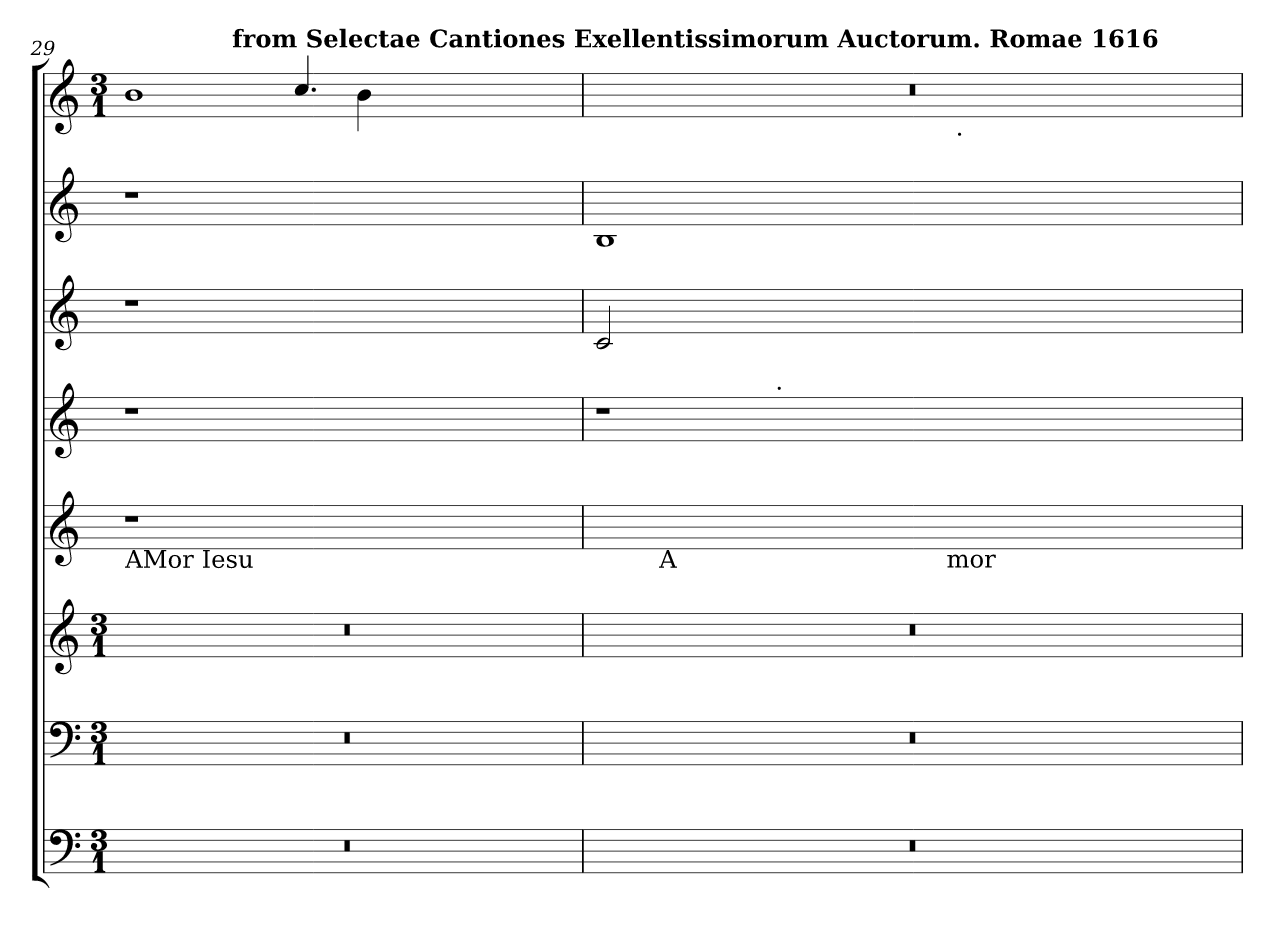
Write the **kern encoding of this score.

**kern	**kern	**kern	**kern	**kern	**kern	**kern	**kern	**text
*part8	*part7	*part6	*part5	*part4	*part3	*part2	*part1	*part1
*staff8	*staff7	*staff6	*staff5	*staff4	*staff3	*staff2	*staff1	*staff1
!!LO:PB:g=z
*clefF4	*clefF4	*clefG2	*clefG2	*clefG2	*clefG2	*clefG2	*clefG2	*
*k[]	*k[]	*k[]	*k[]	*k[]	*k[]	*k[]	*k[]	*
*C:	*C:	*C:	*C:	*C:	*C:	*C:	*C:	*
*M3/1	*M3/1	*M3/1	*	*	*	*	*M3/1	*
=29	=29	=29	=29	=29	=29	=29	=29	=29
!	!	!	!LO:TX:b:t=AMor Iesu	!	!	!	!	!
*	*	*	*	*	*	*	*^	*
0.r	0.r	0.r	1r	1r	1r	1r	1b	2ryy	.
.	.	.	.	.	.	.	.	8ryy	.
!	!	!	!	!	!	!	!	!LO:TX:a:B:t=from Selectae Cantiones Exellentissimorum Auctorum. Romae 1616	!
.	.	.	.	.	.	.	.	1ryy	.
!	!	!	!	!	!	!	!LO:N:head=solid	!	!
.	.	.	0ryy	0ryy	0ryy	0ryy	4.cc/	.	.
!	!	!	!	!	!	!	!LO:N:head=solid	!	!
.	.	.	.	.	.	.	4b\	.	.
.	.	.	.	.	.	.	1ryy	1ryy	.
.	.	.	.	.	.	.	4.ryy	4.ryy	.
=30	=30	=30	=30	=30	=30	=30	=30	=30	=30
*	*	*	*	*^	*	*	*	*	*
0.r	0.r	0.r	4ryy	1r	2ryy	2c/	1B	0.r	1ryy	.
.	.	.	32ryy	.	.	.	.	.	.	.
!	!	!	!LO:TX:b:t=A	!	!	!	!	!	!	!
.	.	.	1ryy	.	.	.	.	.	.	.
.	.	.	.	.	4ryy	0ryy	.	.	.	.
.	.	.	.	.	16ryy	.	.	.	.	.
!	!	!	!	!	!LO:TX:a:t=.	!	!	!	!	!
.	.	.	.	.	1ryy	.	.	.	.	.
.	.	.	.	0ryy	.	.	0ryy	.	2ryy	.
.	.	.	4ryy	.	.	.	.	.	.	.
.	.	.	.	.	.	.	.	.	16.ryy	.
.	.	.	32.ryy	.	.	.	.	.	.	.
!	!	!	!LO:TX:b:t=mor	!	!	!	!	!	!	!
.	.	.	1ryy	.	.	.	.	.	.	.
!	!	!	!	!	!	!	!	!	!LO:TX:b:t=.	!
.	.	.	.	.	.	.	.	.	1ryy	.
.	.	.	.	.	1ryy	.	.	.	.	.
.	.	.	.	.	.	2ryy	.	.	.	.
.	.	.	4ryy	.	.	.	.	.	.	.
.	.	.	.	.	.	.	.	.	4ryy	.
.	.	.	.	.	8.ryy	.	.	.	.	.
.	.	.	8ryy	.	.	.	.	.	.	.
.	.	.	.	.	.	.	.	.	8ryy	.
.	.	.	32.ryy	.	.	.	.	.	.	.
.	.	.	.	.	.	.	.	.	32ryy	.
*	*	*	*	*v	*v	*	*	*v	*v	*
=	=	=	=	=	=	=	=	=
*-	*-	*-	*-	*-	*-	*-	*-	*-
